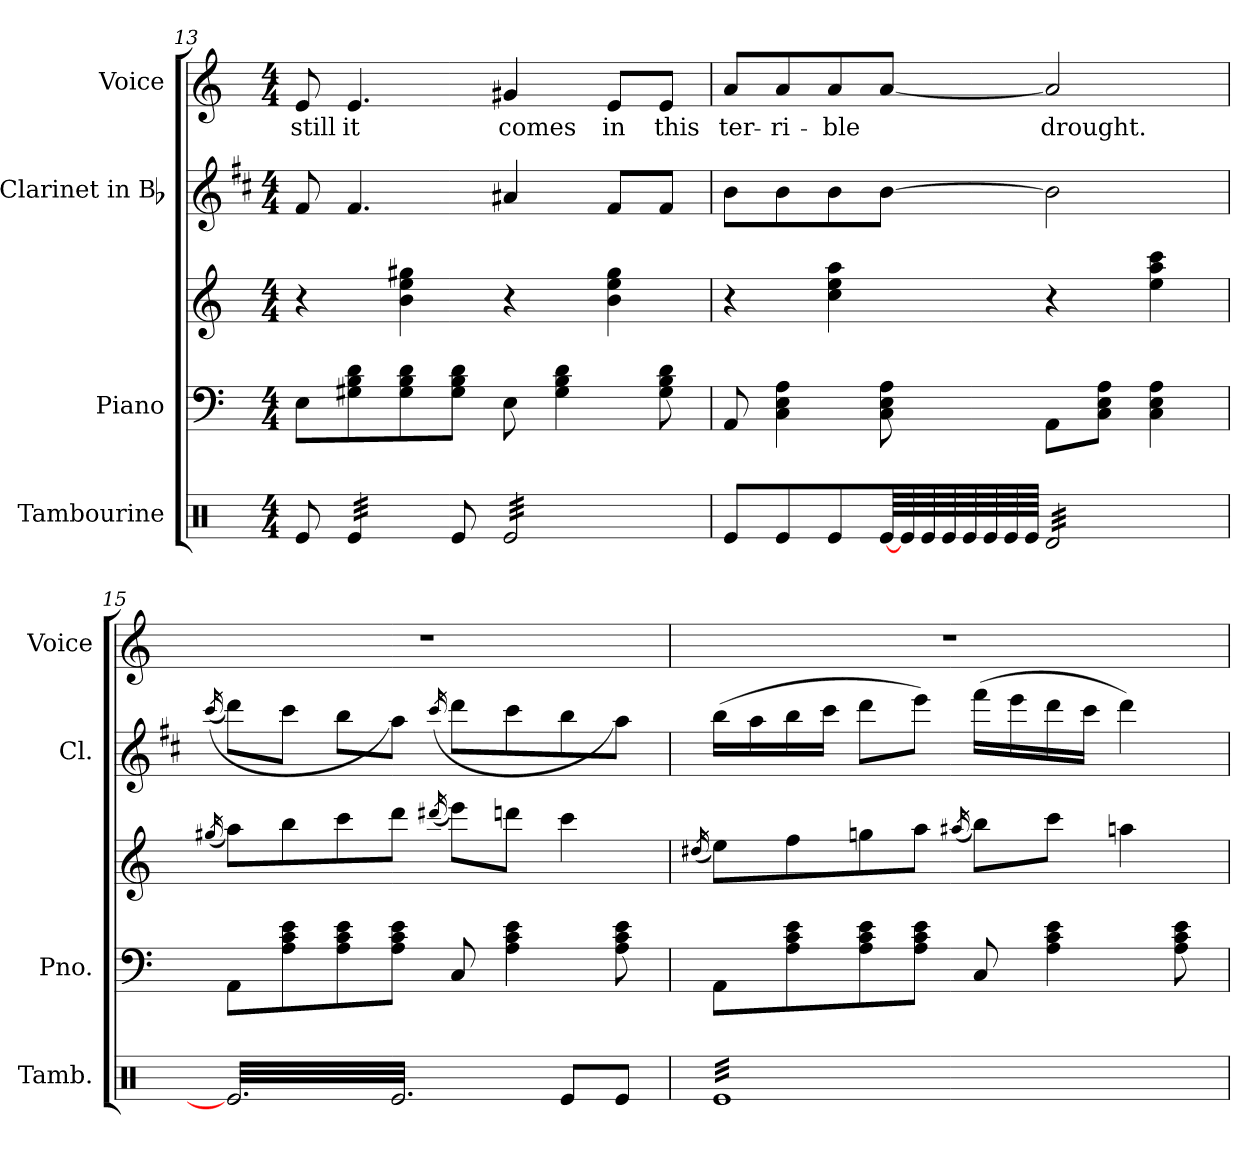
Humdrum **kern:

**kern	**kern	**kern	**kern	**kern	**text
*part4	*part3	*part3	*part2	*part1	*part1
*staff5	*staff4	*staff3	*staff2	*staff1	*staff1
*I"Tambourine	*I"Piano	*	*I"Clarinet in Bb	*I"Voice	*
*I'Tamb.	*I'Pno.	*	*I'Cl.	*I'Voice	*
*clefX	*clefF4	*clefG2	*clefG2	*clefG2	*
*	*	*	*ITrd1c2	*	*
*k[]	*k[]	*k[]	*k[]	*k[]	*
*C:	*C:	*C:	*C:	*C:	*
*M4/4	*M4/4	*M4/4	*M4/4	*M4/4	*
=13	=13	=13	=13	=13	=13
!	!	!	!	!	!LO:LY:b:color=#000000
8Rei/	8Ei\L	4r	8ei/	8ei/	still
!	!	!	!	!	!LO:LY:b:color=#000000
*tremolo	*	*	*	*	*
32Rei/LLL	8G#Xi\ 8Bi 8di	.	4.ei/	4.ei/	it
32Rei/	.	.	.	.	.
32Rei/	.	.	.	.	.
32Rei/	.	.	.	.	.
32Rei/	8G#i\ 8Bi 8di	4bi\ 4eei 4gg#Xi	.	.	.
32Rei/	.	.	.	.	.
32Rei/	.	.	.	.	.
32Rei/JJJ	.	.	.	.	.
*Xtremolo	*	*	*	*	*
8Rei/	8G#i\ 8Bi 8diJ	.	.	.	.
!	!	!	!	!	!LO:LY:b:color=#000000
*tremolo	*	*	*	*	*
32Rei/LLL	8Ei\	4r	4g#Xi/	4g#Xi/	comes
32Rei/	.	.	.	.	.
32Rei/	.	.	.	.	.
32Rei/	.	.	.	.	.
32Rei/	4G#i\ 4Bi 4di	.	.	.	.
32Rei/	.	.	.	.	.
32Rei/	.	.	.	.	.
32Rei/	.	.	.	.	.
!	!	!	!	!	!LO:LY:b:color=#000000
32Rei/	.	4bi\ 4eei 4gg#i	8ei/L	8ei/L	in
32Rei/	.	.	.	.	.
32Rei/	.	.	.	.	.
32Rei/	.	.	.	.	.
!	!	!	!	!	!LO:LY:b:color=#000000
32Rei/	8G#i\ 8Bi 8di	.	8ei/J	8ei/J	this
32Rei/	.	.	.	.	.
32Rei/	.	.	.	.	.
32Rei/JJJ	.	.	.	.	.
*Xtremolo	*	*	*	*	*
=14	=14	=14	=14	=14	=14
!	!	!	!	!	!LO:LY:b:color=#000000
8Rei/L	8AAi/	4r	8ai\L	8ai/L	ter-
!	!	!	!	!	!LO:LY:b:color=#000000
8Rei/	4Ci\ 4Ei 4Ai	.	8ai\	8ai/	-ri-
!	!	!	!	!	!LO:LY:b:color=#000000
8Rei/	.	4cci\ 4eei 4aai	8ai\	8ai/	-ble
*tremolo	*	*	*	*	*
[64Rei/	8Ci\ 8Ei 8Ai	.	[8ai\J	[8ai/J	.
64Rei/	.	.	.	.	.
64Rei/	.	.	.	.	.
64Rei/	.	.	.	.	.
64Rei/	.	.	.	.	.
64Rei/	.	.	.	.	.
64Rei/	.	.	.	.	.
64Rei/JJJJ	.	.	.	.	.
!	!	!	!	!	!LO:LY:b:color=#000000
32Rdi/LLL	8AAi\L	4r	2ai\]	2ai/]	drought.
32Rdi/	.	.	.	.	.
32Rdi/	.	.	.	.	.
32Rdi/	.	.	.	.	.
32Rdi/	8Ci\ 8Ei 8AiJ	.	.	.	.
32Rdi/	.	.	.	.	.
32Rdi/	.	.	.	.	.
32Rdi/	.	.	.	.	.
32Rdi/	4Ci\ 4Ei 4Ai	4eei\ 4aai 4ccci	.	.	.
32Rdi/	.	.	.	.	.
32Rdi/	.	.	.	.	.
32Rdi/	.	.	.	.	.
32Rdi/	.	.	.	.	.
32Rdi/	.	.	.	.	.
32Rdi/	.	.	.	.	.
32Rdi/JJJ	.	.	.	.	.
=15	=15	=15	=15	=15	=15
.	.	(16qgg#Xi/	((16qbbi/	.	.
32Rei/]LLL	8AAi\L	8aai\L)	8ccci\L)	1r	.
32Rei/	.	.	.	.	.
32Rei/	.	.	.	.	.
32Rei/	.	.	.	.	.
32Rei/	8Ai\ 8ci 8ei	8bbi\	8bbi\J	.	.
32Rei/	.	.	.	.	.
32Rei/	.	.	.	.	.
32Rei/	.	.	.	.	.
32Rei/	8Ai\ 8ci 8ei	8ccci\	8aai\L	.	.
32Rei/	.	.	.	.	.
32Rei/	.	.	.	.	.
32Rei/	.	.	.	.	.
32Rei/	8Ai\ 8ci 8eiJ	8dddi\J	8ggi\J)	.	.
32Rei/	.	.	.	.	.
32Rei/	.	.	.	.	.
32Rei/	.	.	.	.	.
.	.	(16qddd#Xi/	(16qbbi/	.	.
32Rei/	8Ci/	8eeei\L)	8ccci\L	.	.
32Rei/	.	.	.	.	.
32Rei/	.	.	.	.	.
32Rei/	.	.	.	.	.
32Rei/	4Ai\ 4ci 4ei	8dddni\J	8bbi\	.	.
32Rei/	.	.	.	.	.
32Rei/	.	.	.	.	.
32Rei/JJJ	.	.	.	.	.
*Xtremolo	*	*	*	*	*
8Rei/L	.	4ccci\	8aai\	.	.
8Rei/J	8Ai\ 8ci 8ei	.	8ggi\J)	.	.
!!LO:PB:g=z
=16	=16	=16	=16	=16	=16
.	.	(16qdd#Xi/	.	.	.
*tremolo	*	*	*	*	*
32ReiLLL	8AAi\L	8eei\L)	(16aai\LL	1r	.
32Rei	.	.	.	.	.
32Rei	.	.	16ggi\	.	.
32Rei	.	.	.	.	.
32Rei	8Ai\ 8ci 8ei	8ffi\	16aai\	.	.
32Rei	.	.	.	.	.
32Rei	.	.	16bbi\JJ	.	.
32Rei	.	.	.	.	.
32Rei	8Ai\ 8ci 8ei	8ggni\	8ccci\L	.	.
32Rei	.	.	.	.	.
32Rei	.	.	.	.	.
32Rei	.	.	.	.	.
32Rei	8Ai\ 8ci 8eiJ	8aai\J	8dddi\J)	.	.
32Rei	.	.	.	.	.
32Rei	.	.	.	.	.
32Rei	.	.	.	.	.
.	.	(16qaa#Xi/	.	.	.
32Rei	8Ci/	8bbi\L)	(16eeei\LL	.	.
32Rei	.	.	.	.	.
32Rei	.	.	16dddi\	.	.
32Rei	.	.	.	.	.
32Rei	4Ai\ 4ci 4ei	8ccci\J	16ccci\	.	.
32Rei	.	.	.	.	.
32Rei	.	.	16bbi\JJ	.	.
32Rei	.	.	.	.	.
32Rei	.	4aani\	4ccci\)	.	.
32Rei	.	.	.	.	.
32Rei	.	.	.	.	.
32Rei	.	.	.	.	.
32Rei	8Ai\ 8ci 8ei	.	.	.	.
32Rei	.	.	.	.	.
32Rei	.	.	.	.	.
32ReiJJJ	.	.	.	.	.
*Xtremolo	*	*	*	*	*
=	=	=	=	=	=
*-	*-	*-	*-	*-	*-
